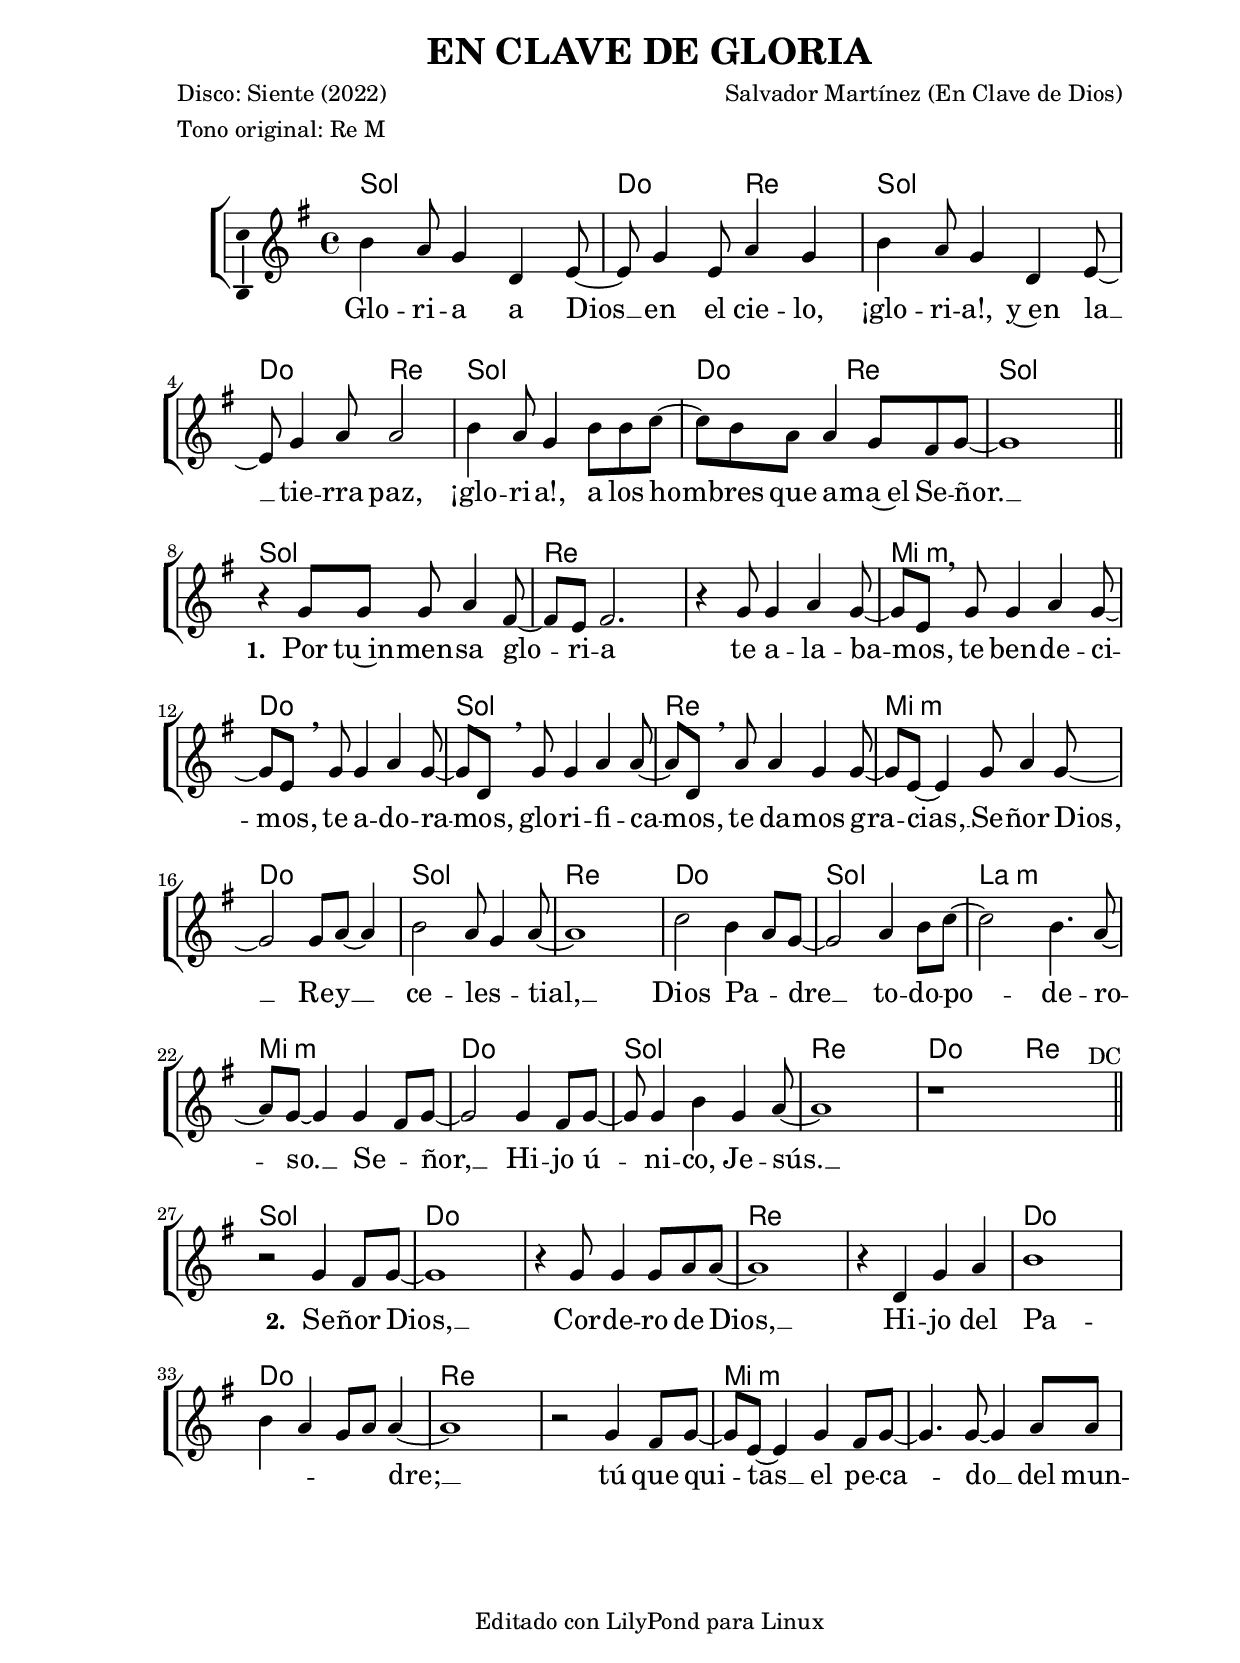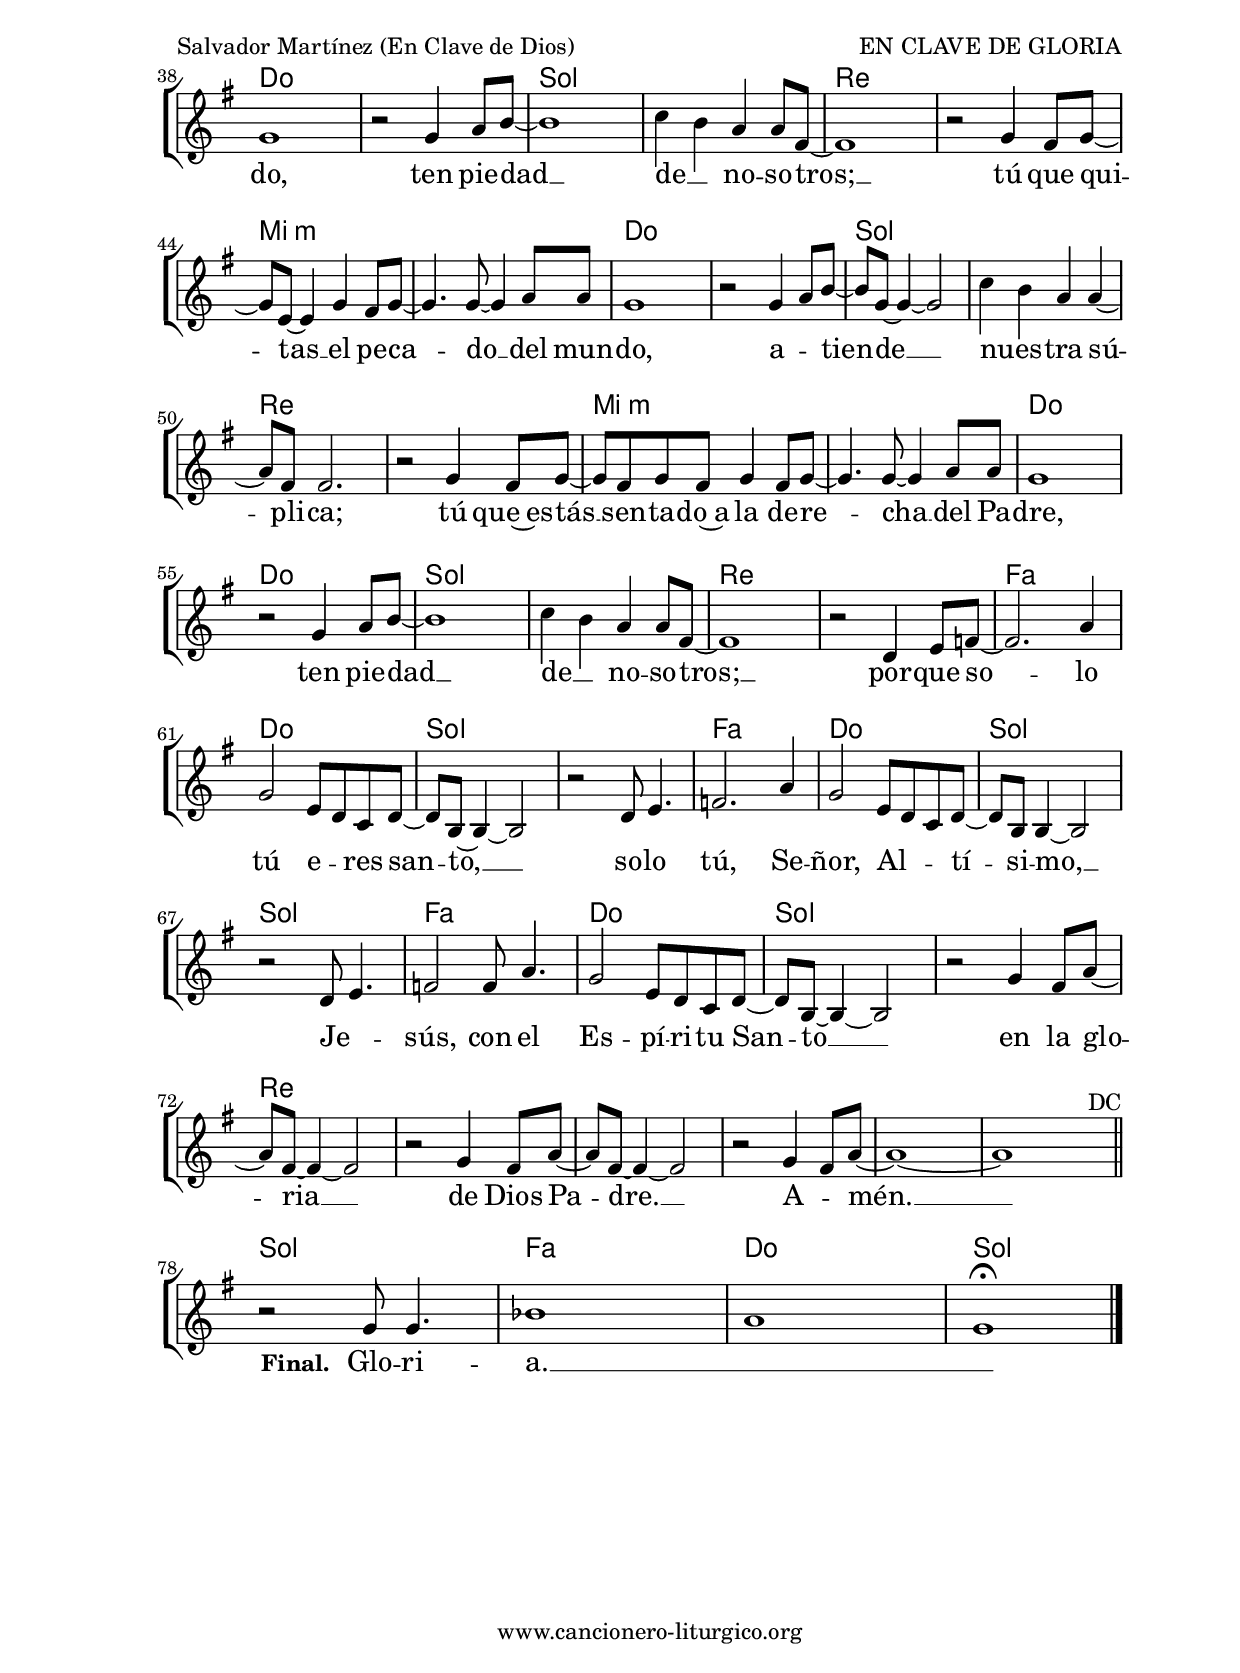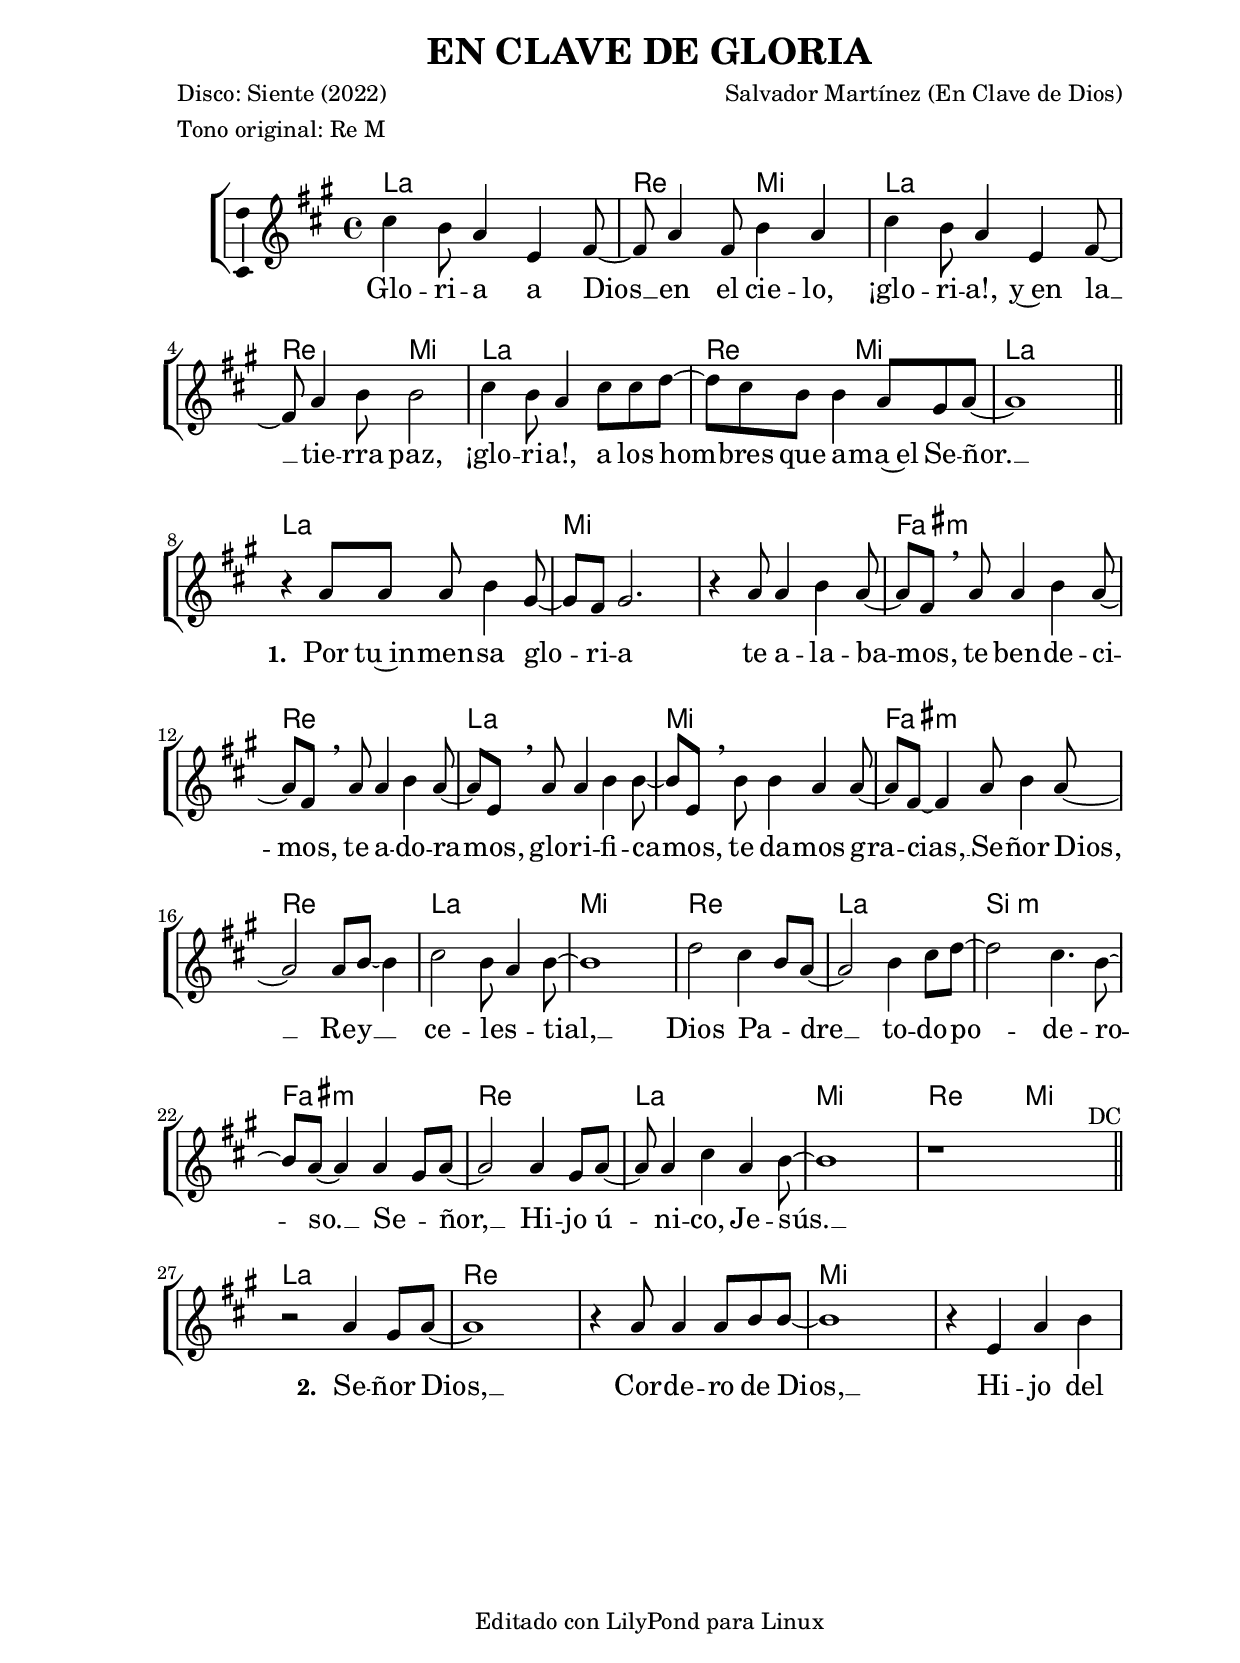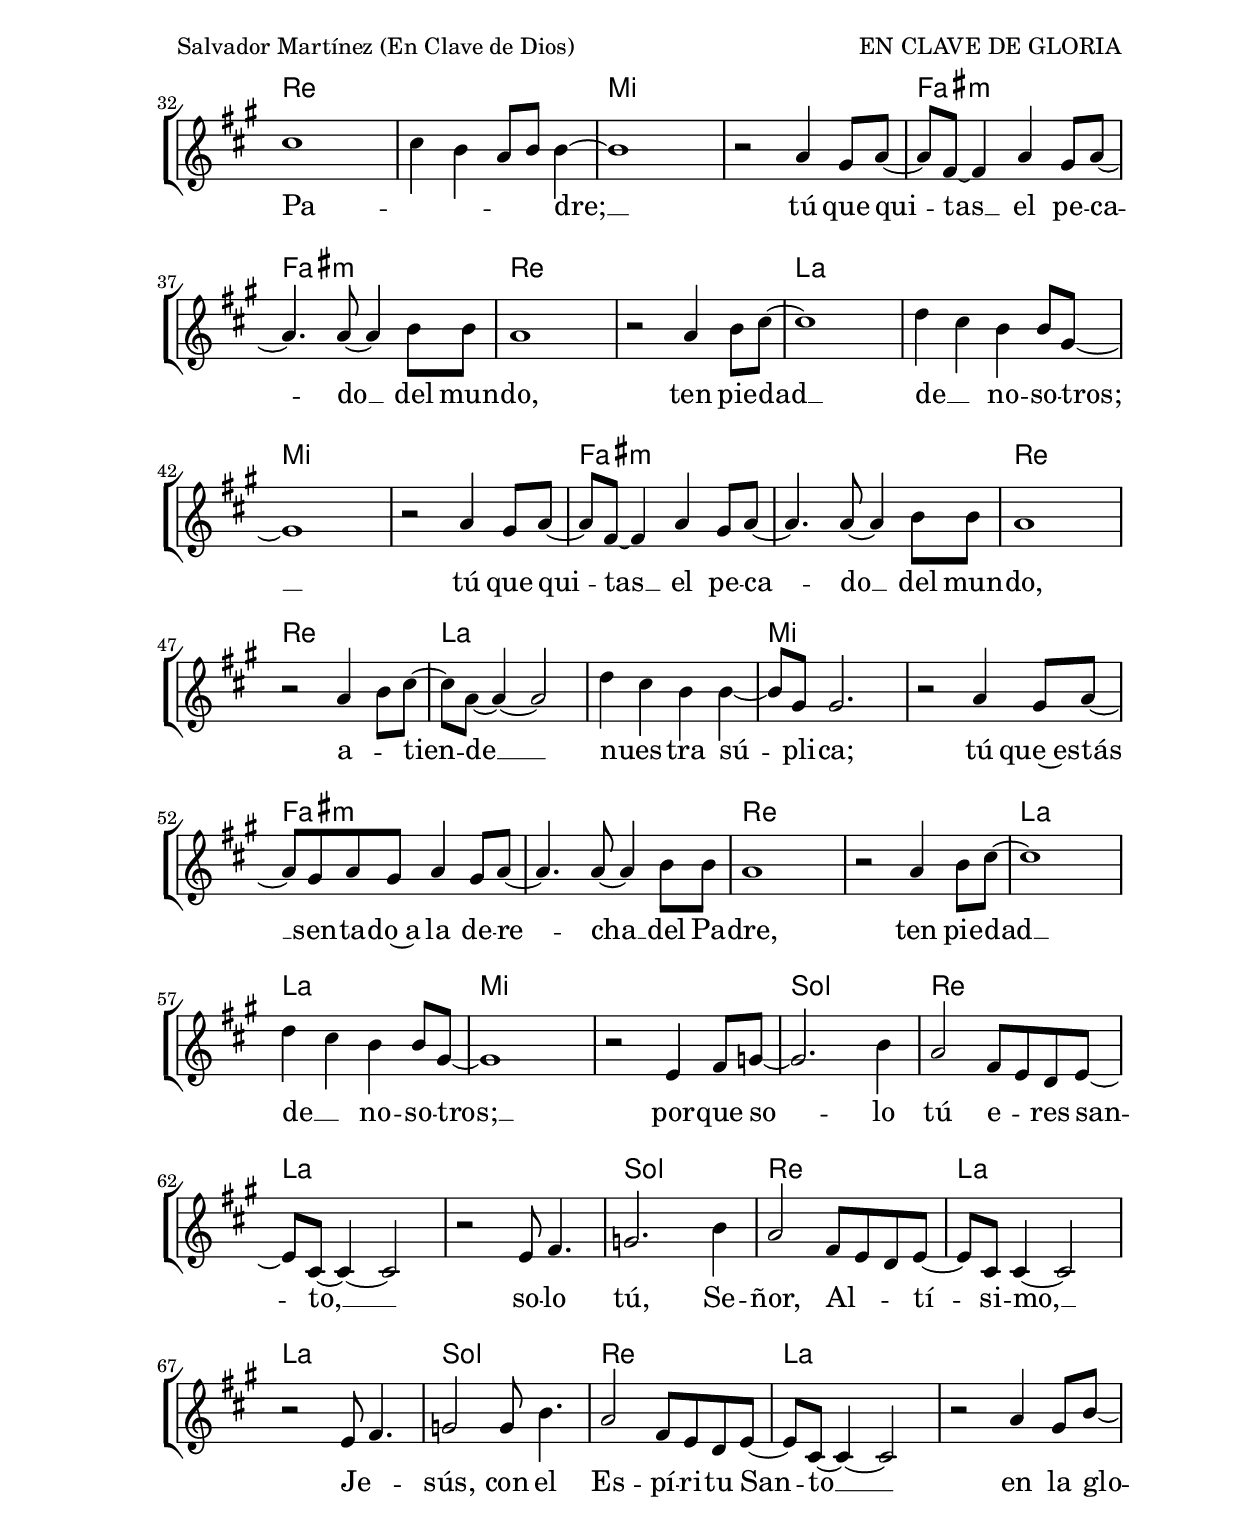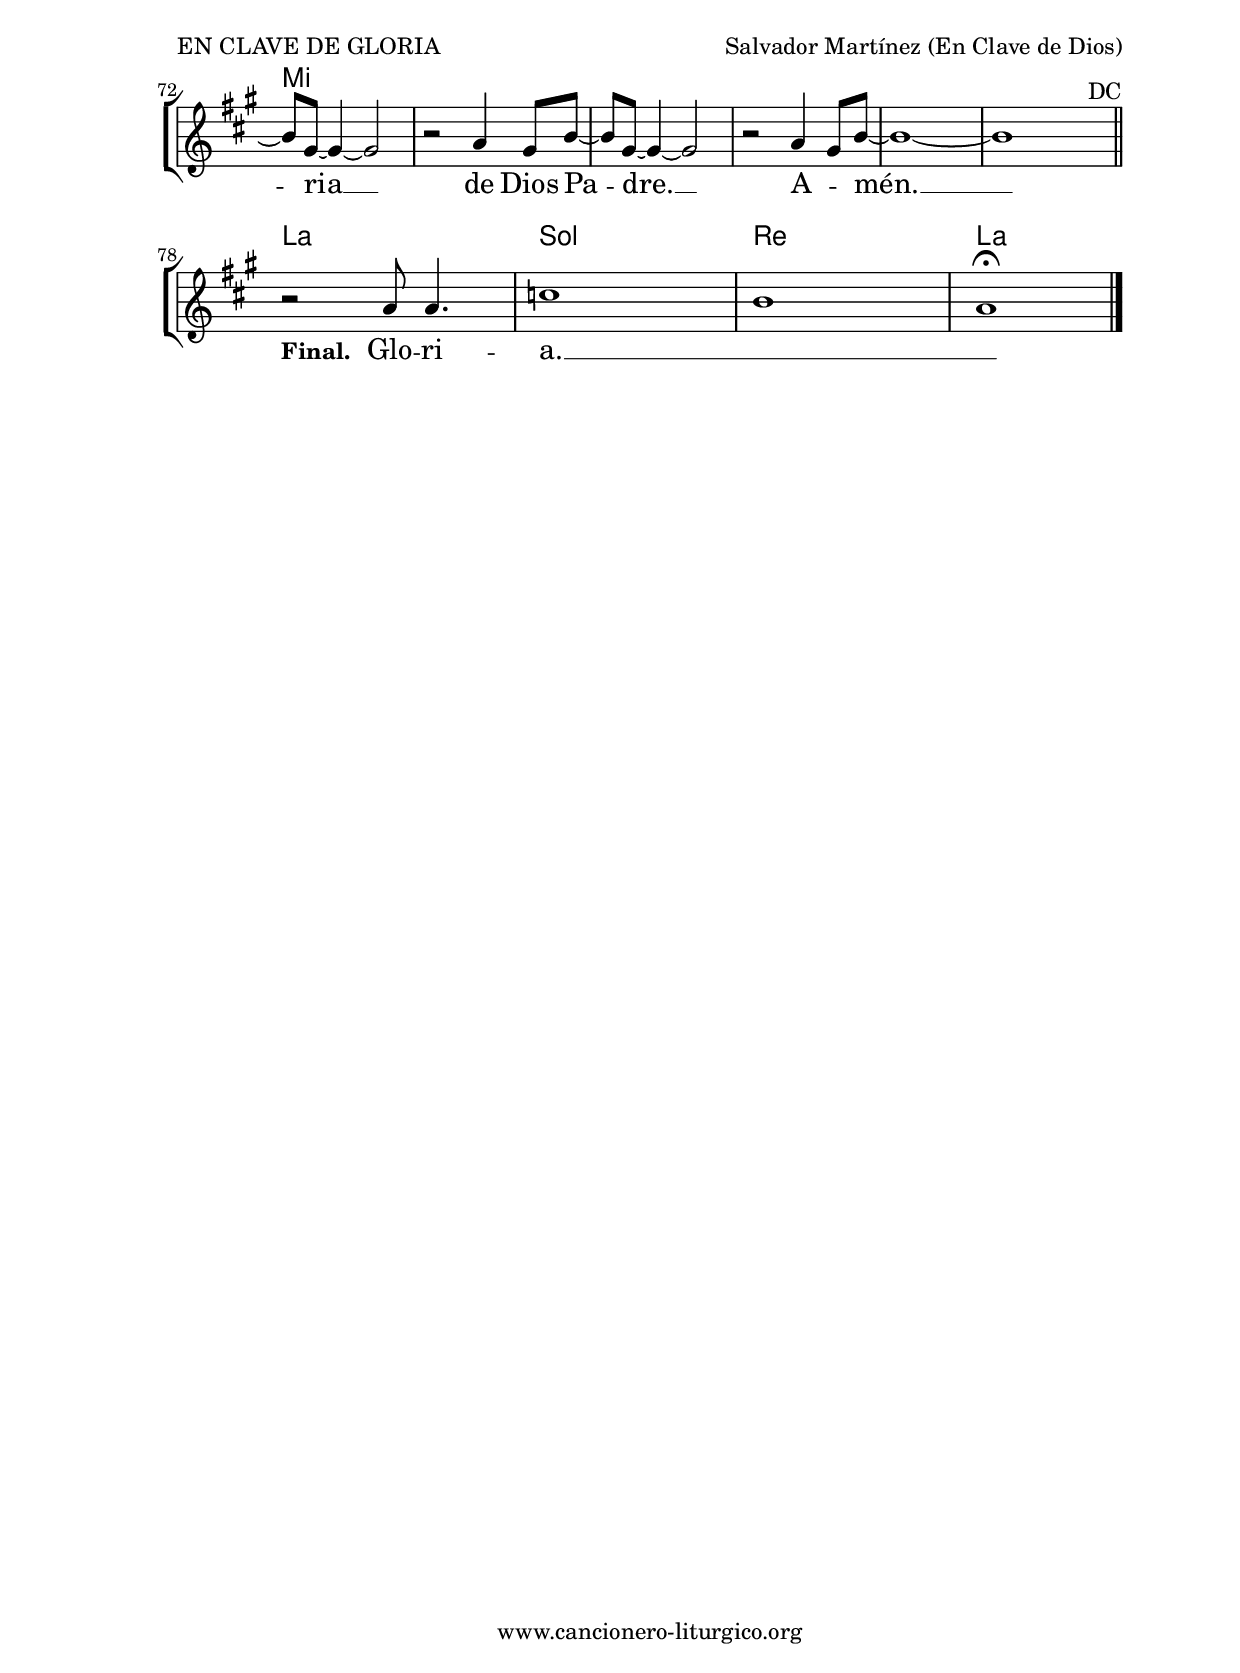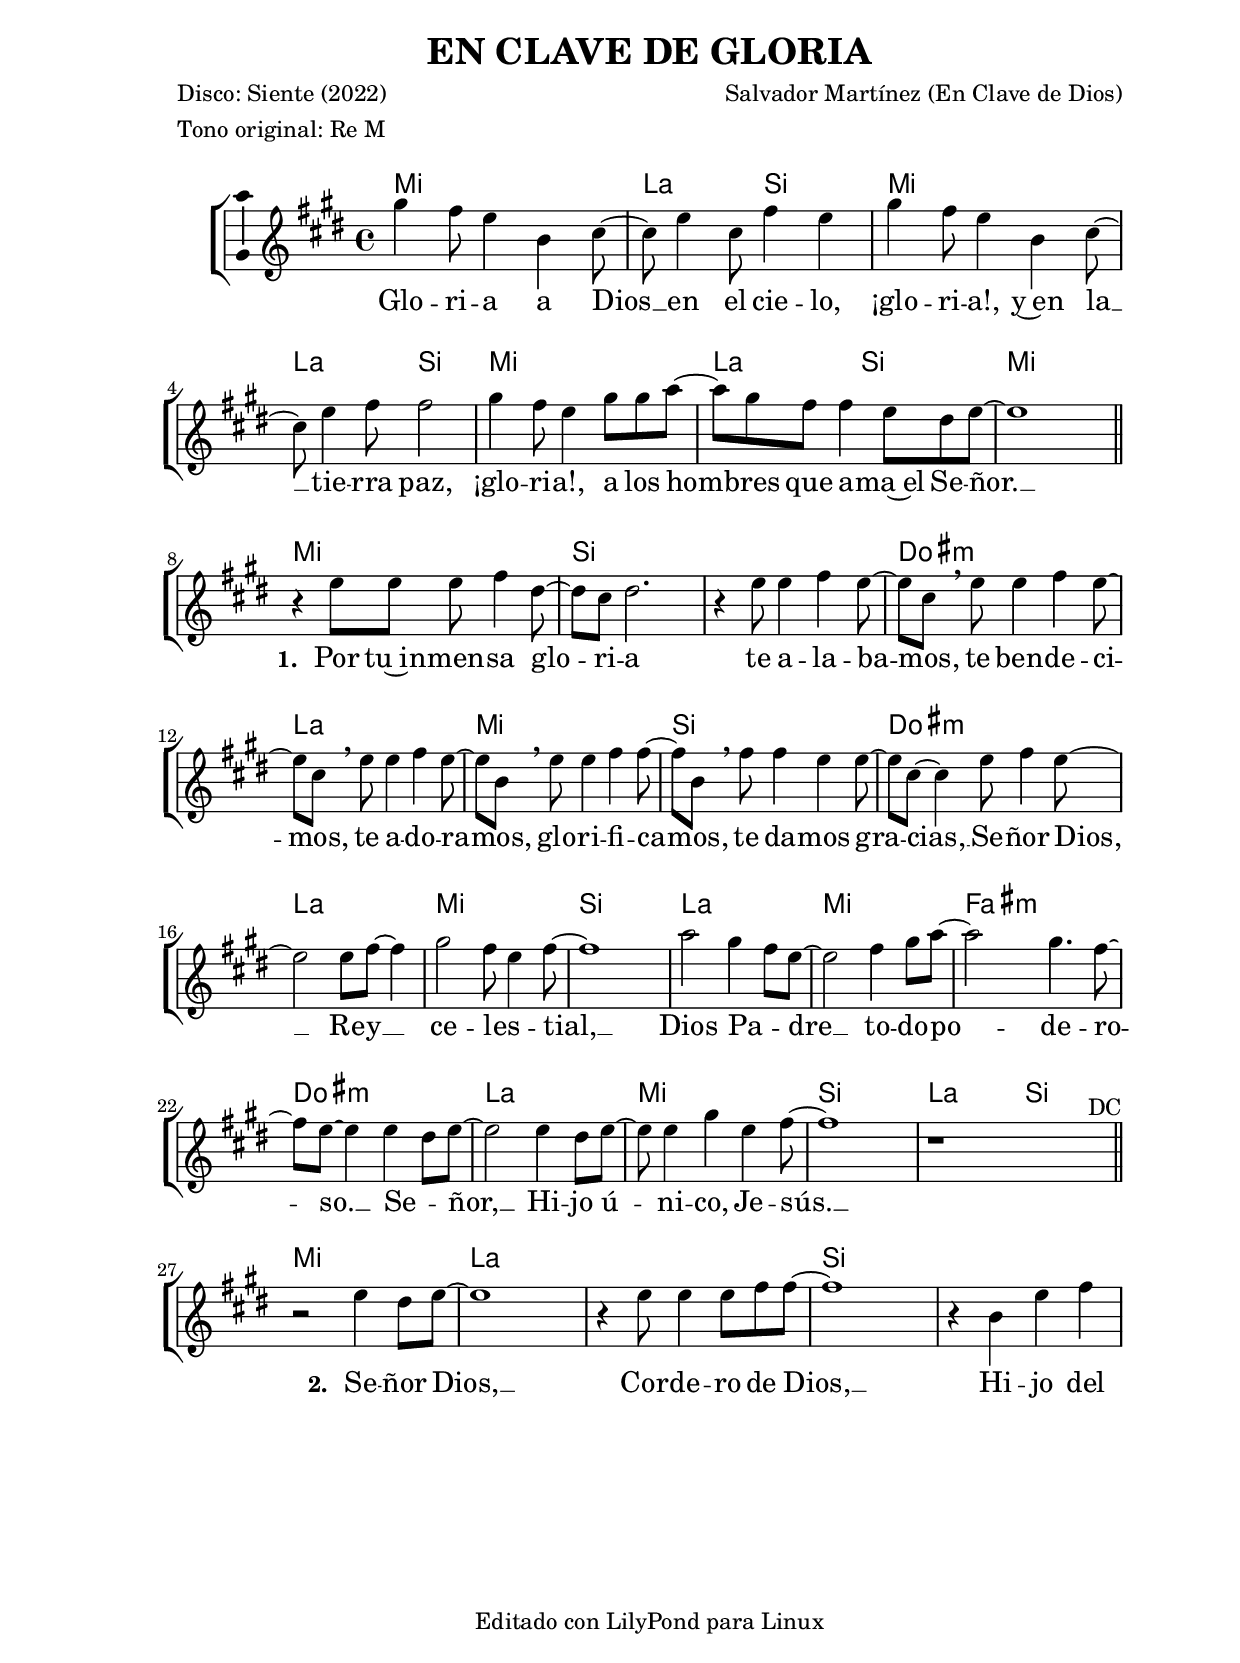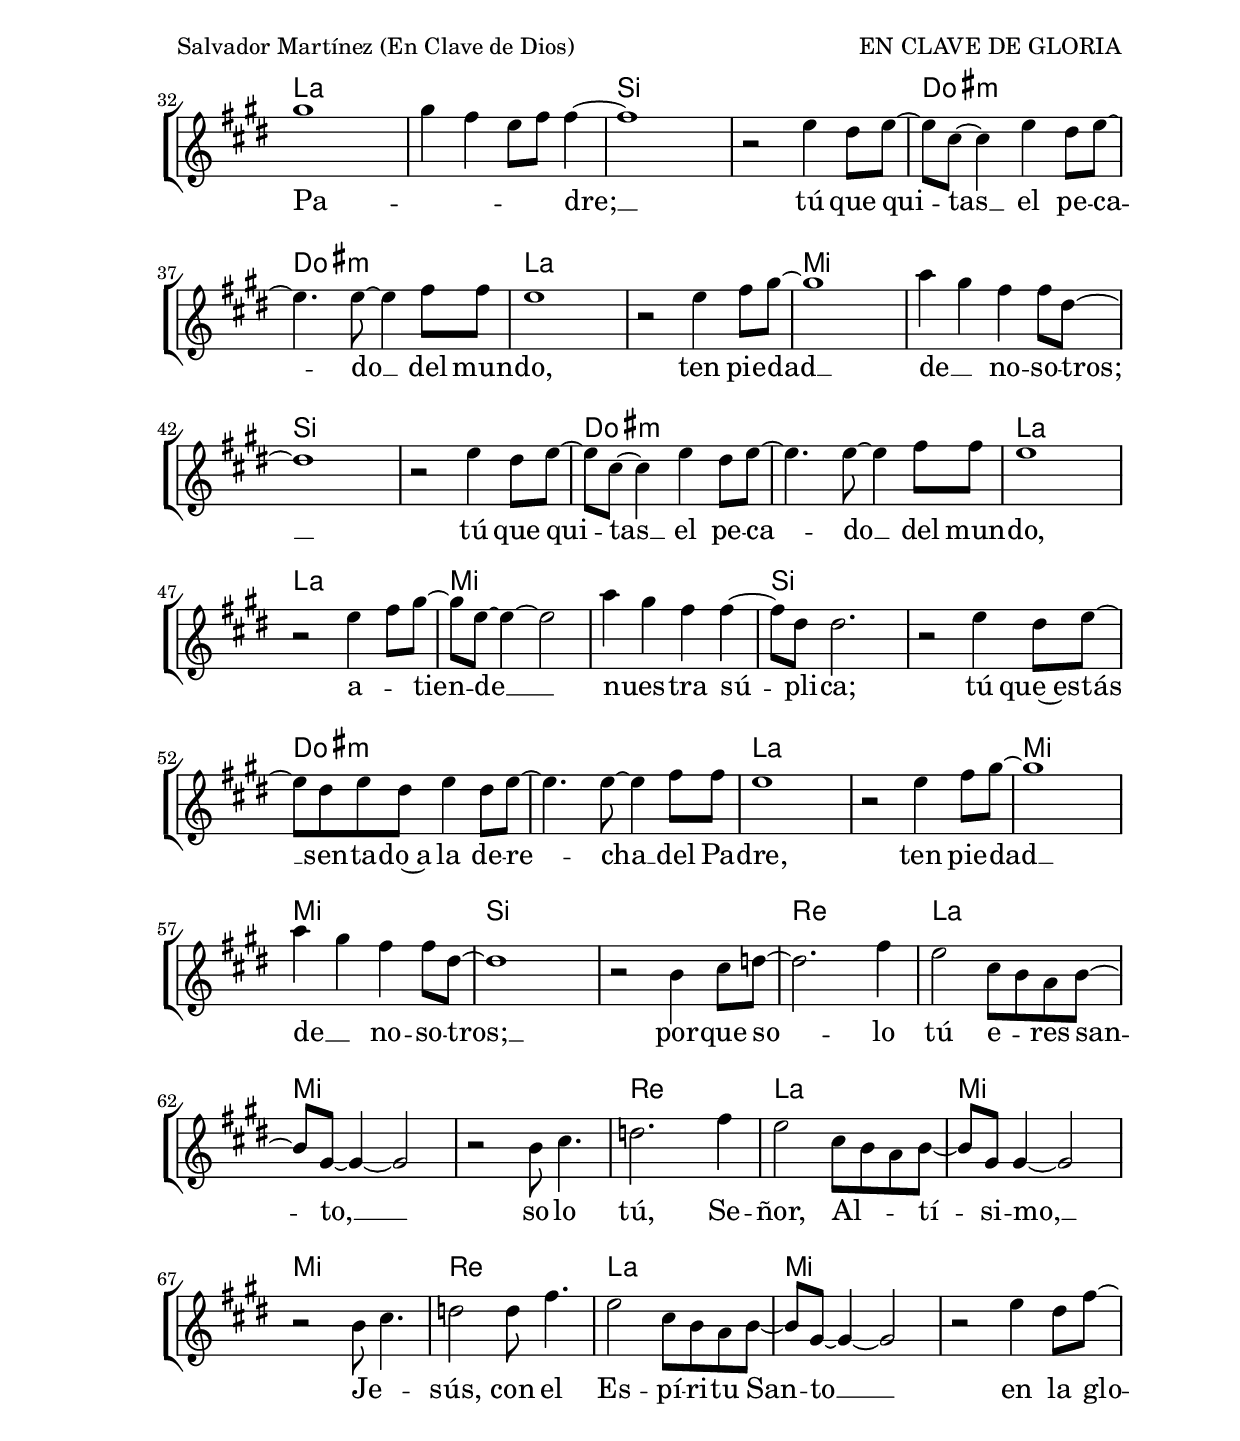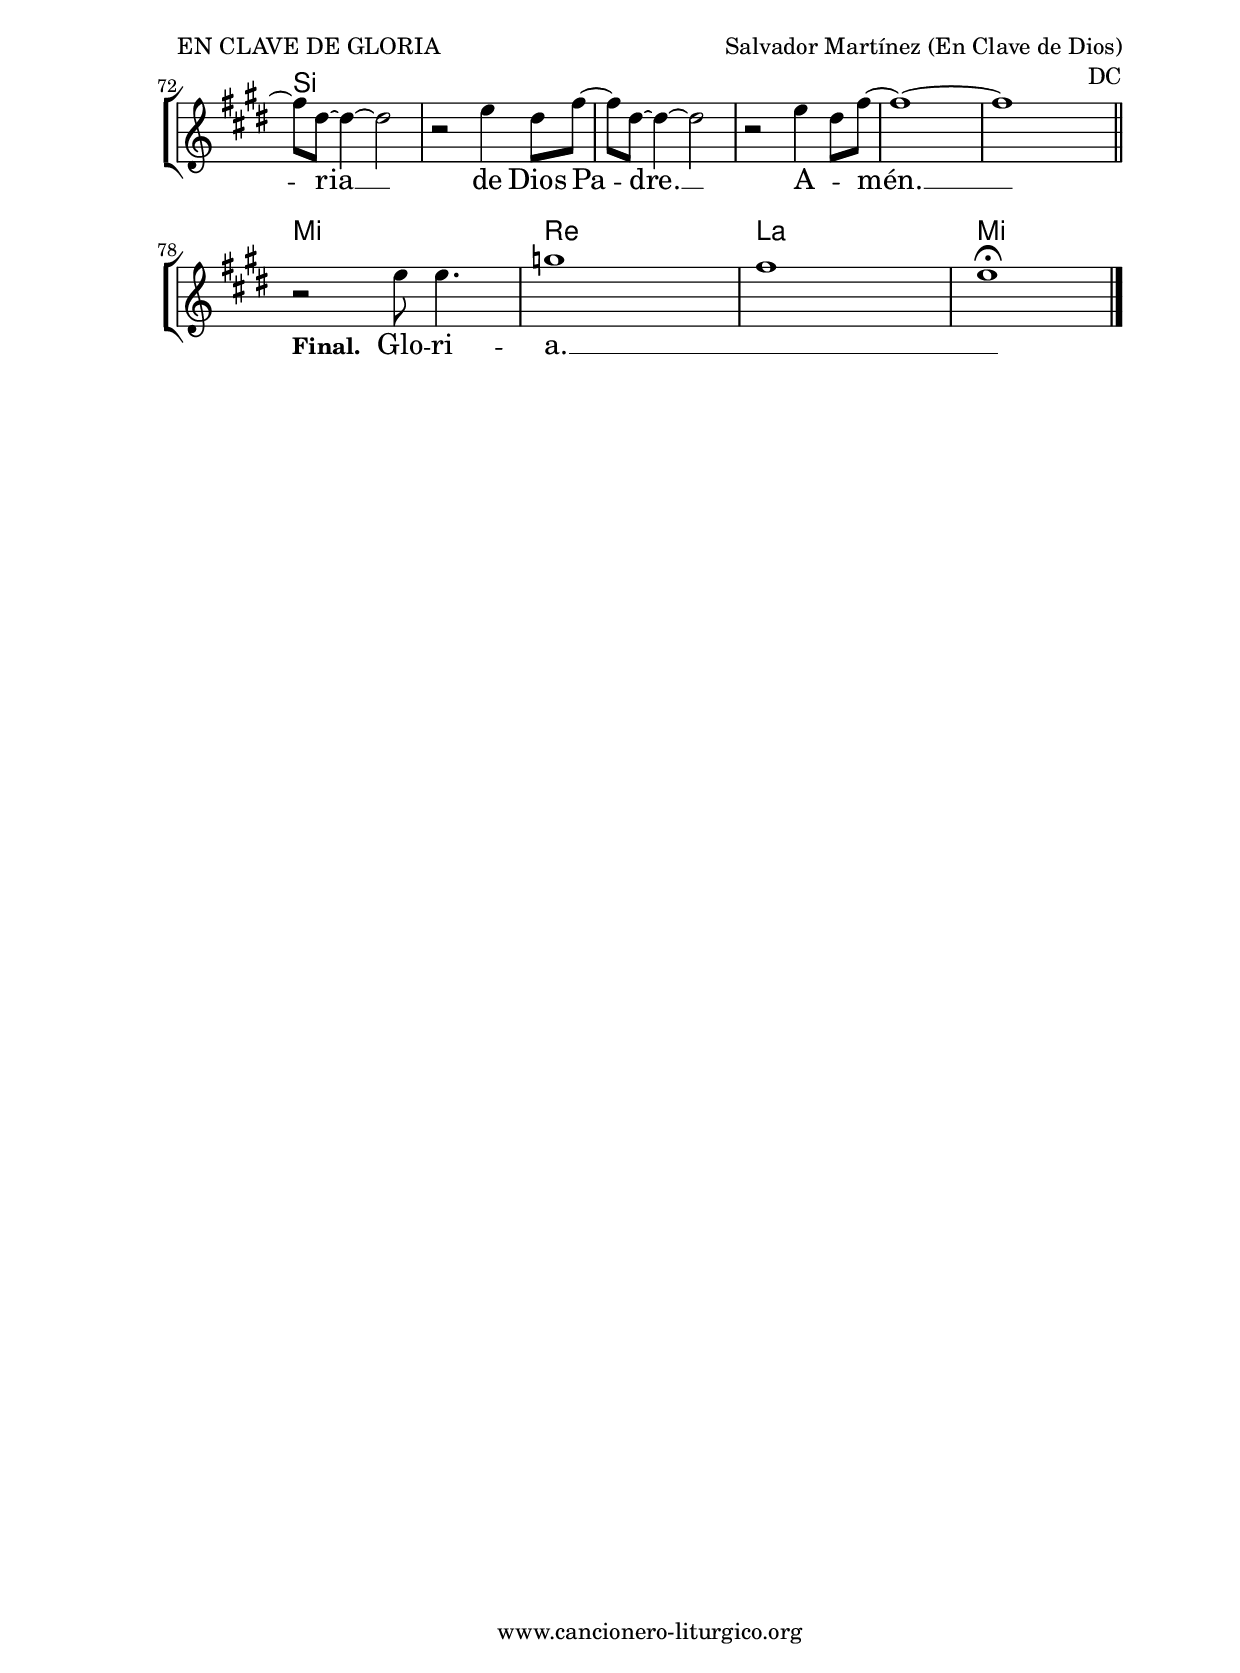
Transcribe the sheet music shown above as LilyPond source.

%
%para convertir .midi en .wav:
%timidity filename.midi -Ow -o finename.wav
%
%
%Para convertir de .wav a .mp3:
%lame -h -m j filename.wav
%
%
%para escuchar el midi:
%timidity nombrefichero.midi
%


%versión de lilypond para la que se ha escrito esta partitura:
\version "2.16.0"

	%Tamaño papel
	#(set-default-paper-size "a4")
	%Tamaño partitura
	#(set-global-staff-size 20)
	%No responde al pulsar sobre una nota
	#(ly:set-option 'point-and-click #f)

%parámetros del encabezamiento:
\header {
	title = "EN CLAVE DE GLORIA"
	subtitle = ""
	composer = "Salvador Martínez (En Clave de Dios)"
%	composer = "Salvador Martínez Maine (En Clave de Dios)"
	poet = "Disco: Siente (2022)"
	meter = "Tono original: Re M"
	arranger = ""
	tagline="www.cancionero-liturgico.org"
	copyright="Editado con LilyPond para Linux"
	}

%parámetros asociados al papel:
\paper  {
	oddHeaderMarkup = \markup {\fill-line { \on-the-fly #not-first-page \fromproperty #'header:title \on-the-fly #not-first-page \fromproperty #'header:composer }}
	evenHeaderMarkup = \markup {\fill-line { \fromproperty #'header:composer \fromproperty #'header:title }}
	#(set-paper-size "a4")
	print-page-number = ##f
	first-page-number = 1
	print-first-page-number = ##f
%	head-separation = 3.0 \cm
	top-margin = 2.0 \cm
	bottom-margin = 0.5\cm
%%%	bottom-margin = -2.0\cm
	left-margin = 3.0 \cm
	line-width = 16.0 \cm 
	indent = 8\mm
	interscoreline = 2.\mm
	between-system-space = 15\mm
%	para que las partituras no llenen la hoja:
	ragged-bottom = ##t
%	idem para la última hoja:
	ragged-last-bottom = ##f
%	para que las partituras llenen el ancho del papel:
	ragged-last = ##f
	after-title-space = 2.5 \cm
%page-count=3
%system-count=11

	%Flexible Vertical Spacing
%	markup-markup-spacing =
%	#'((basic-distance . 15) (minimum-distance . 15) (padding . 3))
	markup-system-spacing =
	#'((basic-distance . 15) (minimum-distance . 15) (padding . 3))
	system-system-spacing =
	#'((basic-distance . 15) (minimum-distance . 15) (padding . 3))
	score-system-spacing =
	#'((basic-distance . 15) (minimum-distance . 15) (padding . 5))
%	top-system-spacing = % header
%	#'((basic-distance . 8) (minimum-distance . 0) (padding . 0))
%	top-markup-spacing =
%	#'((basic-distance . 20) (minimum-distance . 20) (padding . 0))
	last-bottom-spacing = % footer
	#'((basic-distance . 5) (minimum-distance . 5) (padding . 0))
%	score-markup-spacing =
%	#'((basic-distance . 16) (minimum-distance . 13) (padding . 0))

	}


%parámetros que afectan a toda la partitura:
global =  {
	%clave de sol (G):
	\clef G
	%armadura:
	\transpose d g
	\key d \major
	\tempo 4=154
	\set Score.tempoHideNote = ##t
	}


acordes = {
	\italianChords
	\chordmode {
	\transpose d g
{

%%Estribillo
d2 d g a d d g a d d g a d d
%g2 a

%Estrofa 1
d2 d a a a a b:m b:m g g d d a a b:m b:m g g d d a a g g d d e:m e:m b:m b:m g g d d a a g a

%Estrofa 2
d2 d g g g g a a a a g g g g a a a a b:m b:m b:m b:m g g g g d d d d a a a a b:m b:m b:m b:m g g g g d d d d a a a a b:m b:m b:m b:m g g g g d d d d a a a a c c g g d d d d c c g g d d d d c c g g d d d d a a a a a a a a a a a a

%Final
d2 d c c g g d1

	}
	}
}

melodia = 
	\transpose d g
{
	\relative c'{
	\time 4/4

%\phrasingSlurDashed

%Estribillo
fis4 e8 d4 a b8~
b8 d4 b8 e4 d
fis4 e8 d4 a b8~
b8 d4 e8 e2
fis4 e8 d4 fis8 fis g8~
g8 fis e e4 d8 cis8 d~
d1
%r1

\bar "||"
\break

%Estrofa 1 (00:36)
r4 d8 d d e4 cis8~
cis8 b cis2.
r4 d8 d4 e d8~
d8 b \breathe d8 d4 e d8~
d8 b \breathe d8 d4 e d8~
d8 a \breathe d8 d4 e e8~
e8 a, \breathe e'8 e4 d d8~
d8 b~b4 d8 e4 d8~
d2 d8 e~e4
fis2 e8 d4 e8~
e1
g2 fis4 e8 d~
d2 e4 fis8 g~
g2 fis4. e8~
e8 d~d4 d cis8 d~
d2 d4 cis8 d~
d8 d4 fis d e8~
e1
r1^"                         DC"

\bar "||"
\break

%Estrofa 2 (01:17)
r2 d4 cis8 d~
d1
r4 d8 d4 d8 e e~
e1
r4 a,4 d e
fis1
fis4 e d8 e8 e4~
e1

r2 d4 cis8 d~
d8 b~b4 d cis8 d~
d4. d8~d4 e8 e
d1
r2 d4 e8 fis~
fis1
g4 fis e e8 cis~
cis1

r2 d4 cis8 d~
d8 b~b4 d cis8 d~
d4. d8~d4 e8 e
d1
r2 d4 e8 fis~
fis8 d8~d4~d2
g4 fis e e4~
e8 cis cis2.

r2 d4 cis8 d~
d8 cis d cis d4 cis8 d~
d4. d8~d4 e8 e
d1
r2 d4 e8 fis~
fis1
g4 fis e e8 cis~
cis1

r2 a4 b8 c~
c2. e4
d2 b8 a g a~
a8 fis8~fis4~fis2
r2 a8 b4.
c2. e4
d2 b8 a g a~
a8 fis8 fis4~fis2

r2 a8 b4.
c2 c8 e4.
d2 b8 a g a~
a8 fis8~fis4~fis2

r2 d'4 cis8 e~
e8 cis~cis4~cis2
r2 d4 cis8 e~
e8 cis~cis4~cis2
r2 d4 cis8 e~
e1~
e1^"               DC"

\bar "||"
\break

%Final (03:00)
r2 d8 d4.
f1
e1
d1\fermata

	\bar "|."
	}
	}




textouno = \lyricmode {

%Estribillo
Glo -- ri -- a a Dios __ en el cie -- lo,
¡glo -- ri -- a!, y~en la __ tie -- rra paz,
¡glo -- ri -- a!, a los hom -- bres que a -- ma~el Se -- ñor. __

%Estrofa 1
\set stanza =#"1. " 
Por tu~in -- men -- sa glo -- ri -- a
te a -- la -- ba -- mos, te ben -- de -- ci -- mos,
te a -- do -- ra -- mos, glo -- ri -- fi -- ca -- mos,
te da -- mos gra -- cias, __ Se -- ñor Dios, __
Re -- y __ ce -- les -- _ tial, __
Dios Pa -- _ dre __ to -- do -- po -- de -- ro -- so. __
Se -- _ ñor, __ Hi -- jo ú -- ni -- co, Je -- sús. __

%Estrofa 2

\set stanza =#"2. " 
Se -- ñor Dios, __ Cor -- de -- ro de Dios, __
Hi -- jo del Pa -- _ _ _ _ dre; __
tú que qui -- tas __ el pe -- ca -- do __ del mun -- do,
ten pie -- dad __ de __ _ no -- so -- tros; __
tú que qui -- tas __ el pe -- ca -- do __ del mun -- do,
a -- _ tien -- de __ nues -- _ tra sú -- pli -- ca;
tú que~es -- tás __ sen -- ta -- do~a la de -- re -- cha __ del Pa -- dre,
ten pie -- dad __ de __ _ no -- so -- tros; __

por -- que so -- lo tú e -- _ res san -- to, __
so -- lo tú, Se -- ñor, Al -- _ _ tí -- si -- mo, __
Je -- _ sús, con el Es -- pí -- ri -- tu San -- to __
en la glo -- ria __ de Dios Pa -- dre. __
A -- _ mén. __

\set stanza =#"Final. " 
Glo -- ri -- a. __ _ _

	}


acordesStaff = \context ChordNames = acordesStaff <<
	\set chordChanges = ##t
	\acordes
	>>

vozStaff = \context Voice = vozStaff
\with {\consists "Ambitus_engraver"}
<<
%	\set Staff.instrumentName = ""
%	\set Staff.shortInstrumentName = ""
%	\set Staff.midiInstrument = #"clarinet"
%	\set Staff.midiInstrument = #"cello"
%	\set Staff.midiInstrument = #"flute"
	\set Staff.midiInstrument = #"electric guitar (jazz)"
%	\set Staff.midiInstrument = #"english horn"
%	\set Staff.midiInstrument = #"violin"
%	\set Staff.midiInstrument = #"glockenspiel"
	\set Staff.midiMinimumVolume = #0.7
	\set Staff.midiMaximumVolume = #0.9
	\global
	\melodia
	>>

textounoStaff = \context Lyrics = textounoStaff <<
	\lyricsto vozStaff \textouno
	>>


\book {
	\score {
		\context ChoirStaff {
			\override StaffGroup.SystemStartBracket #'collapse-height = #1
			\override Score.SystemStartBar #'collapse-height = #1
			<<
			\acordesStaff
			\vozStaff
			\textounoStaff
			>>
			}
		\layout {
	    		\context {
				\Lyrics
				\override LyricText #'font-size = #2
				}
	   		 \context {
				\Score
				\override StaffSymbol #'staff-space = #(magstep +3)
				}
			}
		}
	\score {
		\unfoldRepeats
		\context ChoirStaff {
			<<
			\acordesStaff
			\vozStaff
			>>
			}
		\midi {
	  		\context {
	  			\Score
				tempoWholesPerMinute = #(ly:make-moment 70 4)
				}
			}
		}
	}



#(define output-suffix "C")
\book {
	\score {
		\context ChoirStaff {
			\override StaffGroup.SystemStartBracket #'collapse-height = #1
			\override Score.SystemStartBar #'collapse-height = #1
\transpose c d
			<<
			\acordesStaff
			\vozStaff
			\textounoStaff
			>>
			}
		\layout {
	    		\context {
				\Lyrics
				\override LyricText #'font-size = #2
				}
	   		 \context {
				\Score
				\override StaffSymbol #'staff-space = #(magstep +3)
				}
			}
		}
	}

#(define output-suffix "S")
\book {
	\score {
		\context ChoirStaff {
			\override StaffGroup.SystemStartBracket #'collapse-height = #1
			\override Score.SystemStartBar #'collapse-height = #1
\transpose c a
			<<
			\acordesStaff
			\vozStaff
			\textounoStaff
			>>
			}
		\layout {
	    		\context {
				\Lyrics
				\override LyricText #'font-size = #2
				}
	   		 \context {
				\Score
				\override StaffSymbol #'staff-space = #(magstep +3)
				}
			}
		}
	}


